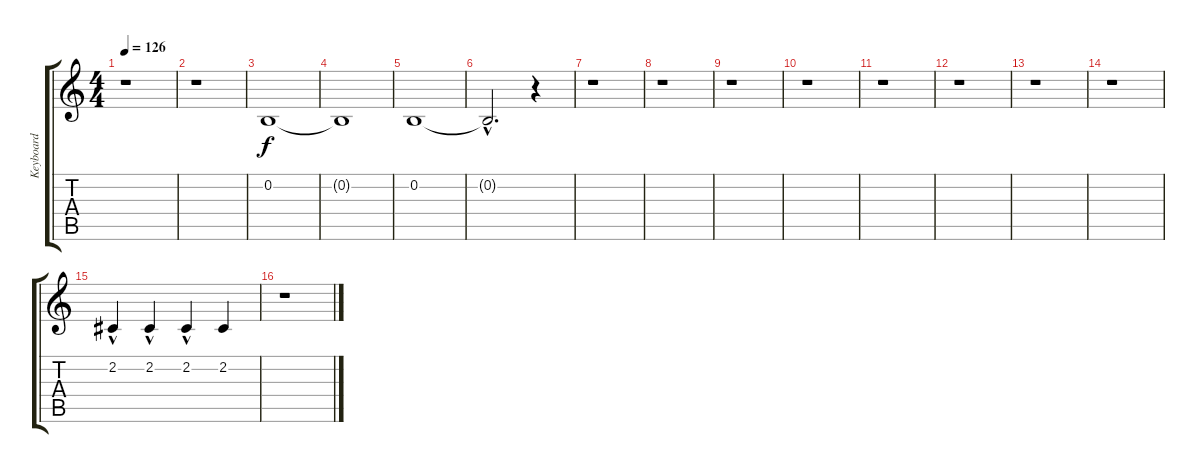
\track ("Keyboard" "Keyboard") {instrument pad3polysynth}
\staff {score tabs}
\tuning (E4 B3 G3 D3 A2 E2) {hide}
\ts (4 4)
\tempo 126
\clef g2
\ks c
r.1{dy f} |
r.1 |
0.2.1 |
0.2{t}.1 |
0.2.1 |
0.2{hac t}.2{d} r.4 |
r.1 |
r.1 |
r.1 |
r.1 |
r.1 |
r.1 |
r.1 |
r.1 |
2.2{hac}.4{instrument breathnoise} 2.2{hac}.4 2.2{hac}.4 2.2.4 |
r.1
